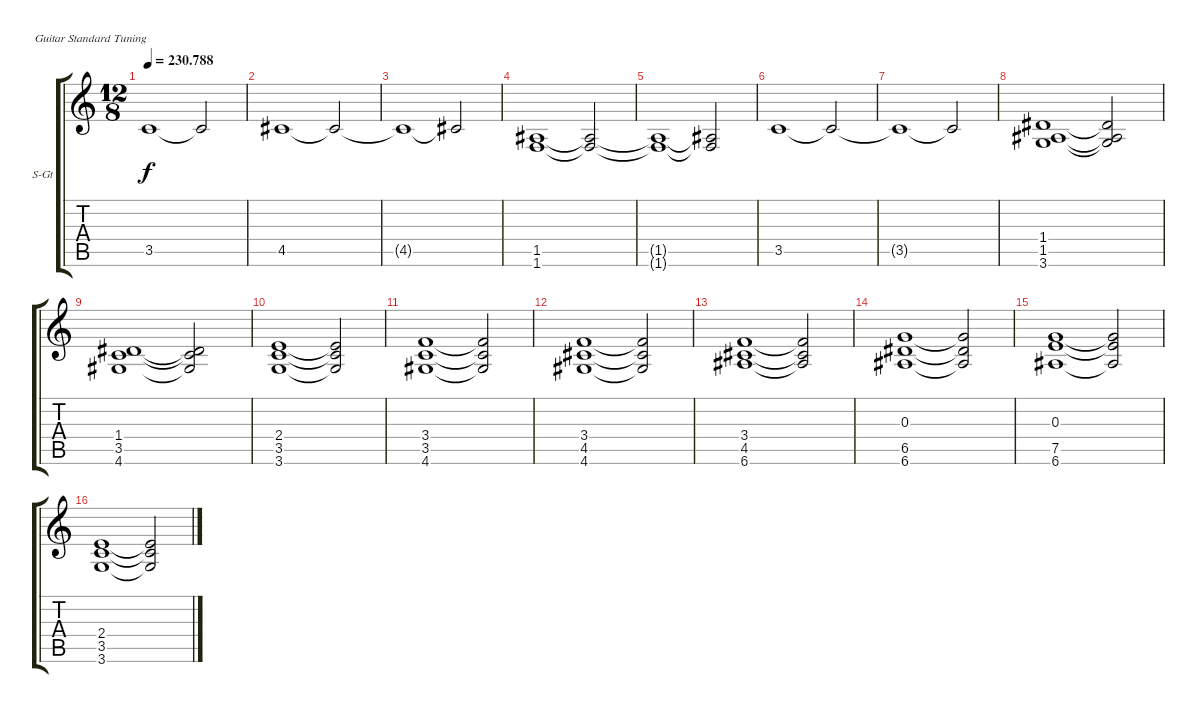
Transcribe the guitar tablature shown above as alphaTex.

\bracketExtendMode groupsimilarinstruments
\firstSystemTrackNameOrientation horizontal
\otherSystemsTrackNameOrientation horizontal
\track ("Синтезатор I" "S-Gt") {instrument choiraahs}
\staff {score tabs}
\tuning (E4 B3 G3 D3 A2 E2)
\displaytranspose 12
\ts (12 8)
\tempo
230.788
\accidentals auto
\clef g2
\ottava regular
\simile none
\ks c
3.5{t}.1{dy f} 3.5{t}.2 |
4.5.1 4.5{t}.2 |
4.5{t}.1 4.5{t}.2 |
(1.5 1.6).1 (1.5{t} 1.6{t}).2 |
(1.5{t} 1.6{t}).1 (1.5{t} 1.6{t}).2 |
3.5.1 3.5{t}.2 |
3.5{t}.1 3.5{t}.2 |
(1.4 1.5 3.6).1 (1.4{t} 1.5{t} 3.6{t}).2 |
(1.4 3.5 4.6).1 (1.4{t} 3.5{t} 4.6{t}).2 |
(2.4 3.5 3.6).1 (2.4{t} 3.5{t} 3.6{t}).2 |
(3.4 3.5 4.6).1 (3.4{t} 3.5{t} 4.6{t}).2 |
(3.4 4.5 4.6).1 (3.4{t} 4.5{t} 4.6{t}).2 |
(3.4 4.5 6.6).1 (3.4{t} 4.5{t} 6.6{t}).2 |
(0.3 6.5 6.6).1 (0.3{t} 6.5{t} 6.6{t}).2 |
(0.3 7.5 6.6).1 (0.3{t} 7.5{t} 6.6{t}).2 |
(2.4 3.5 3.6).1 (2.4{t} 3.5{t} 3.6{t}).2
